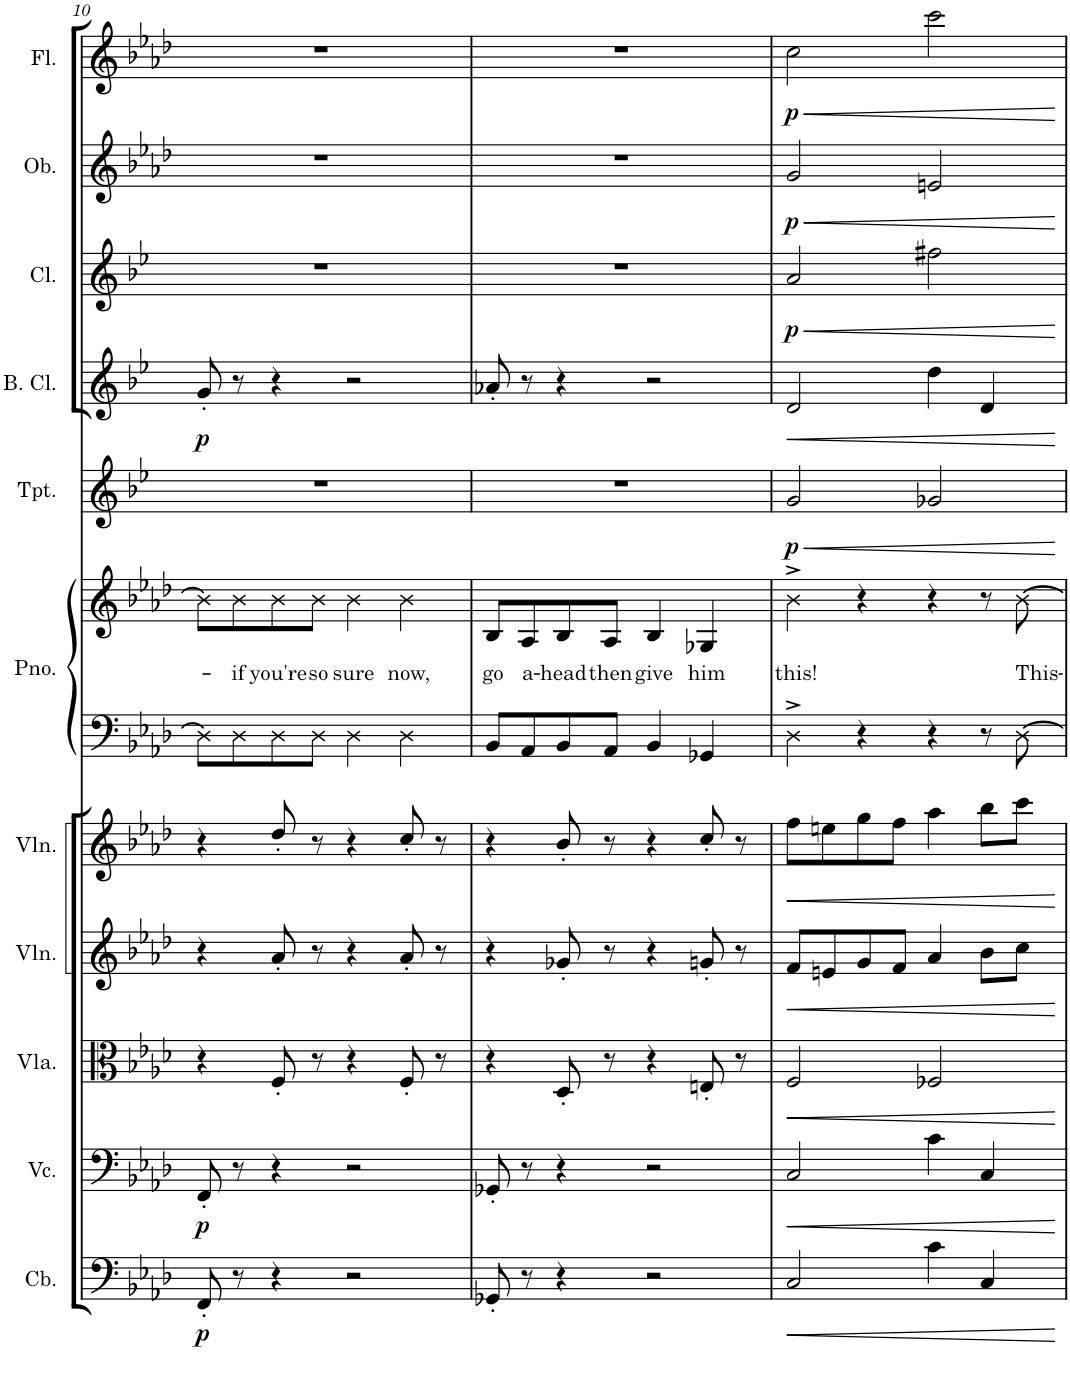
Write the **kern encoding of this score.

**kern	**dynam	**kern	**dynam	**kern	**dynam	**kern	**dynam	**kern	**dynam	**kern	**kern	**text	**kern	**dynam	**kern	**dynam	**kern	**dynam	**kern	**dynam	**kern	**dynam
*part11	*part11	*part10	*part10	*part9	*part9	*part8	*part8	*part7	*part7	*part6	*part6	*part6	*part5	*part5	*part4	*part4	*part3	*part3	*part2	*part2	*part1	*part1
*staff12	*staff12	*staff11	*staff11	*staff10	*staff10	*staff9	*staff9	*staff8	*staff8	*staff7	*staff6	*staff6	*staff5	*staff5	*staff4	*staff4	*staff3	*staff3	*staff2	*staff2	*staff1	*staff1
*I"Contrabass	*	*I"Violoncello	*	*I"Viola	*	*I"Violin	*	*I"Violin	*	*I"Grand Piano	*	*	*I"Trumpet	*	*I"Bass Clarinet	*	*I"Clarinet	*	*I"Oboe	*	*I"Flute	*
*I'Cb.	*	*I'Vc.	*	*I'Vla.	*	*I'Vln.	*	*I'Vln.	*	*I'Pno.	*	*	*I'Tpt.	*	*I'B. Cl.	*	*I'Cl.	*	*I'Ob.	*	*I'Fl.	*
!!LO:PB:g=z
*clefF4	*	*clefF4	*	*clefC3	*	*clefG2	*	*clefG2	*	*clefF4	*clefG2	*	*clefG2	*	*clefG2	*	*clefG2	*	*clefG2	*	*clefG2	*
*Trd7c12	*	*	*	*	*	*	*	*	*	*	*	*	*Trd1c2	*	*Trd8c14	*	*Trd1c2	*	*	*	*	*
*k[b-e-a-d-]	*	*k[b-e-a-d-]	*	*k[b-e-a-d-]	*	*k[b-e-a-d-]	*	*k[b-e-a-d-]	*	*k[b-e-a-d-]	*k[b-e-a-d-]	*	*k[b-e-]	*	*k[b-e-]	*	*k[b-e-]	*	*k[b-e-a-d-]	*	*k[b-e-a-d-]	*
*M2/2	*	*M2/2	*	*M2/2	*	*M2/2	*	*M2/2	*	*M2/2	*M2/2	*	*M2/2	*	*M2/2	*	*M2/2	*	*M2/2	*	*M2/2	*
*met(c|)	*	*met(c|)	*	*met(c|)	*	*met(c|)	*	*met(c|)	*	*met(c|)	*met(c|)	*	*met(c|)	*	*met(c|)	*	*met(c|)	*	*met(c|)	*	*met(c|)	*
=10	=10	=10	=10	=10	=10	=10	=10	=10	=10	=10	=10	=10	=10	=10	=10	=10	=10	=10	=10	=10	=10	=10
!	!LO:DY:b	!	!LO:DY:b	!	!	!	!	!	!	!	!	!	!	!	!	!LO:DY:b	!	!	!	!	!	!
8FF'/	p	8FF'/	p	4r	.	4r	.	4r	.	8D-\L]	8b-\L]	.	1r	.	8g'/	p	1r	.	1r	.	1r	.
!	!	!	!	!	!	!	!	!	!	!	!	!LO:LY:b	!	!	!	!	!	!	!	!	!	!
8r	.	8r	.	.	.	.	.	.	.	8D-\	8b-\	-if	.	.	8r	.	.	.	.	.	.	.
!	!	!	!	!	!	!	!	!	!	!	!	!LO:LY:b	!	!	!	!	!	!	!	!	!	!
4r	.	4r	.	8F'/	.	8a-'/	.	8dd-'/	.	8D-\	8b-\	you're	.	.	4r	.	.	.	.	.	.	.
!	!	!	!	!	!	!	!	!	!	!	!	!LO:LY:b	!	!	!	!	!	!	!	!	!	!
.	.	.	.	8r	.	8r	.	8r	.	8D-\J	8b-\J	so	.	.	.	.	.	.	.	.	.	.
!	!	!	!	!	!	!	!	!	!	!	!	!LO:LY:b	!	!	!	!	!	!	!	!	!	!
2r	.	2r	.	4r	.	4r	.	4r	.	4D-\	4b-\	sure	.	.	2r	.	.	.	.	.	.	.
!	!	!	!	!	!	!	!	!	!	!	!	!LO:LY:b	!	!	!	!	!	!	!	!	!	!
.	.	.	.	8F'/	.	8a-'/	.	8cc'/	.	4D-\	4b-\	now,	.	.	.	.	.	.	.	.	.	.
.	.	.	.	8r	.	8r	.	8r	.	.	.	.	.	.	.	.	.	.	.	.	.	.
=11	=11	=11	=11	=11	=11	=11	=11	=11	=11	=11	=11	=11	=11	=11	=11	=11	=11	=11	=11	=11	=11	=11
!	!	!	!	!	!	!	!	!	!	!	!	!LO:LY:b	!	!	!	!	!	!	!	!	!	!
8GG-X'/	.	8GG-X'/	.	4r	.	4r	.	4r	.	8BB-/L	8B-/L	go	1r	.	8a-X'/	.	1r	.	1r	.	1r	.
!	!	!	!	!	!	!	!	!	!	!	!	!LO:LY:b	!	!	!	!	!	!	!	!	!	!
8r	.	8r	.	.	.	.	.	.	.	8AA-/	8A-/	a-	.	.	8r	.	.	.	.	.	.	.
!	!	!	!	!	!	!	!	!	!	!	!	!LO:LY:b	!	!	!	!	!	!	!	!	!	!
4r	.	4r	.	8D-'/	.	8g-X'/	.	8b-'/	.	8BB-/	8B-/	-head	.	.	4r	.	.	.	.	.	.	.
!	!	!	!	!	!	!	!	!	!	!	!	!LO:LY:b	!	!	!	!	!	!	!	!	!	!
.	.	.	.	8r	.	8r	.	8r	.	8AA-/J	8A-/J	then	.	.	.	.	.	.	.	.	.	.
!	!	!	!	!	!	!	!	!	!	!	!	!LO:LY:b	!	!	!	!	!	!	!	!	!	!
2r	.	2r	.	4r	.	4r	.	4r	.	4BB-/	4B-/	give	.	.	2r	.	.	.	.	.	.	.
!	!	!	!	!	!	!	!	!	!	!	!	!LO:LY:b	!	!	!	!	!	!	!	!	!	!
.	.	.	.	8En'/	.	8gn'/	.	8cc'/	.	4GG-X/	4G-X/	him	.	.	.	.	.	.	.	.	.	.
.	.	.	.	8r	.	8r	.	8r	.	.	.	.	.	.	.	.	.	.	.	.	.	.
=12	=12	=12	=12	=12	=12	=12	=12	=12	=12	=12	=12	=12	=12	=12	=12	=12	=12	=12	=12	=12	=12	=12
!	!LO:HP:b	!	!LO:HP:b	!	!LO:HP:b	!	!LO:HP:b	!	!LO:HP:b	!	!	!LO:LY:b	!	!LO:HP:b	!	!LO:HP:b	!	!LO:HP:b	!	!LO:HP:b	!	!LO:HP:b
!	!	!	!	!	!	!	!	!	!	!	!	!	!	!LO:DY:n=1:b	!	!	!	!LO:DY:n=1:b	!	!LO:DY:n=1:b	!	!LO:DY:n=1:b
2C/	<	2C/	<	2F/	<	8f/L	<	8ff\L	<	4D-^\	4b-^\	this!	2g/	< p	2d/	<	2a/	< p	2g/	< p	2cc\	< p
.	.	.	.	.	.	8en/	.	8een\	.	.	.	.	.	.	.	.	.	.	.	.	.	.
.	.	.	.	.	.	8g/	.	8gg\	.	4r	4r	.	.	.	.	.	.	.	.	.	.	.
.	.	.	.	.	.	8f/J	.	8ff\J	.	.	.	.	.	.	.	.	.	.	.	.	.	.
4c\	.	4c\	.	2F-X/	.	4a-/	.	4aa-\	.	4r	4r	.	2g-X/	.	4dd\	.	2ff#X\	.	2en/	.	2ccc\	.
4C/	.	4C/	.	.	.	8b-\L	.	8bb-\L	.	8r	8r	.	.	.	4d/	.	.	.	.	.	.	.
!	!	!	!	!	!	!	!	!	!	!	!	!LO:LY:b	!	!	!	!	!	!	!	!	!	!
.	.	.	.	.	.	8cc\J	.	8ccc\J	.	[8D-\	[8b-\	This-	.	.	.	.	.	.	.	.	.	.
.	[	.	[	.	[	.	[	.	[	.	.	.	.	[	.	[	.	[	.	[	.	[
=	=	=	=	=	=	=	=	=	=	=	=	=	=	=	=	=	=	=	=	=	=	=
*-	*-	*-	*-	*-	*-	*-	*-	*-	*-	*-	*-	*-	*-	*-	*-	*-	*-	*-	*-	*-	*-	*-
